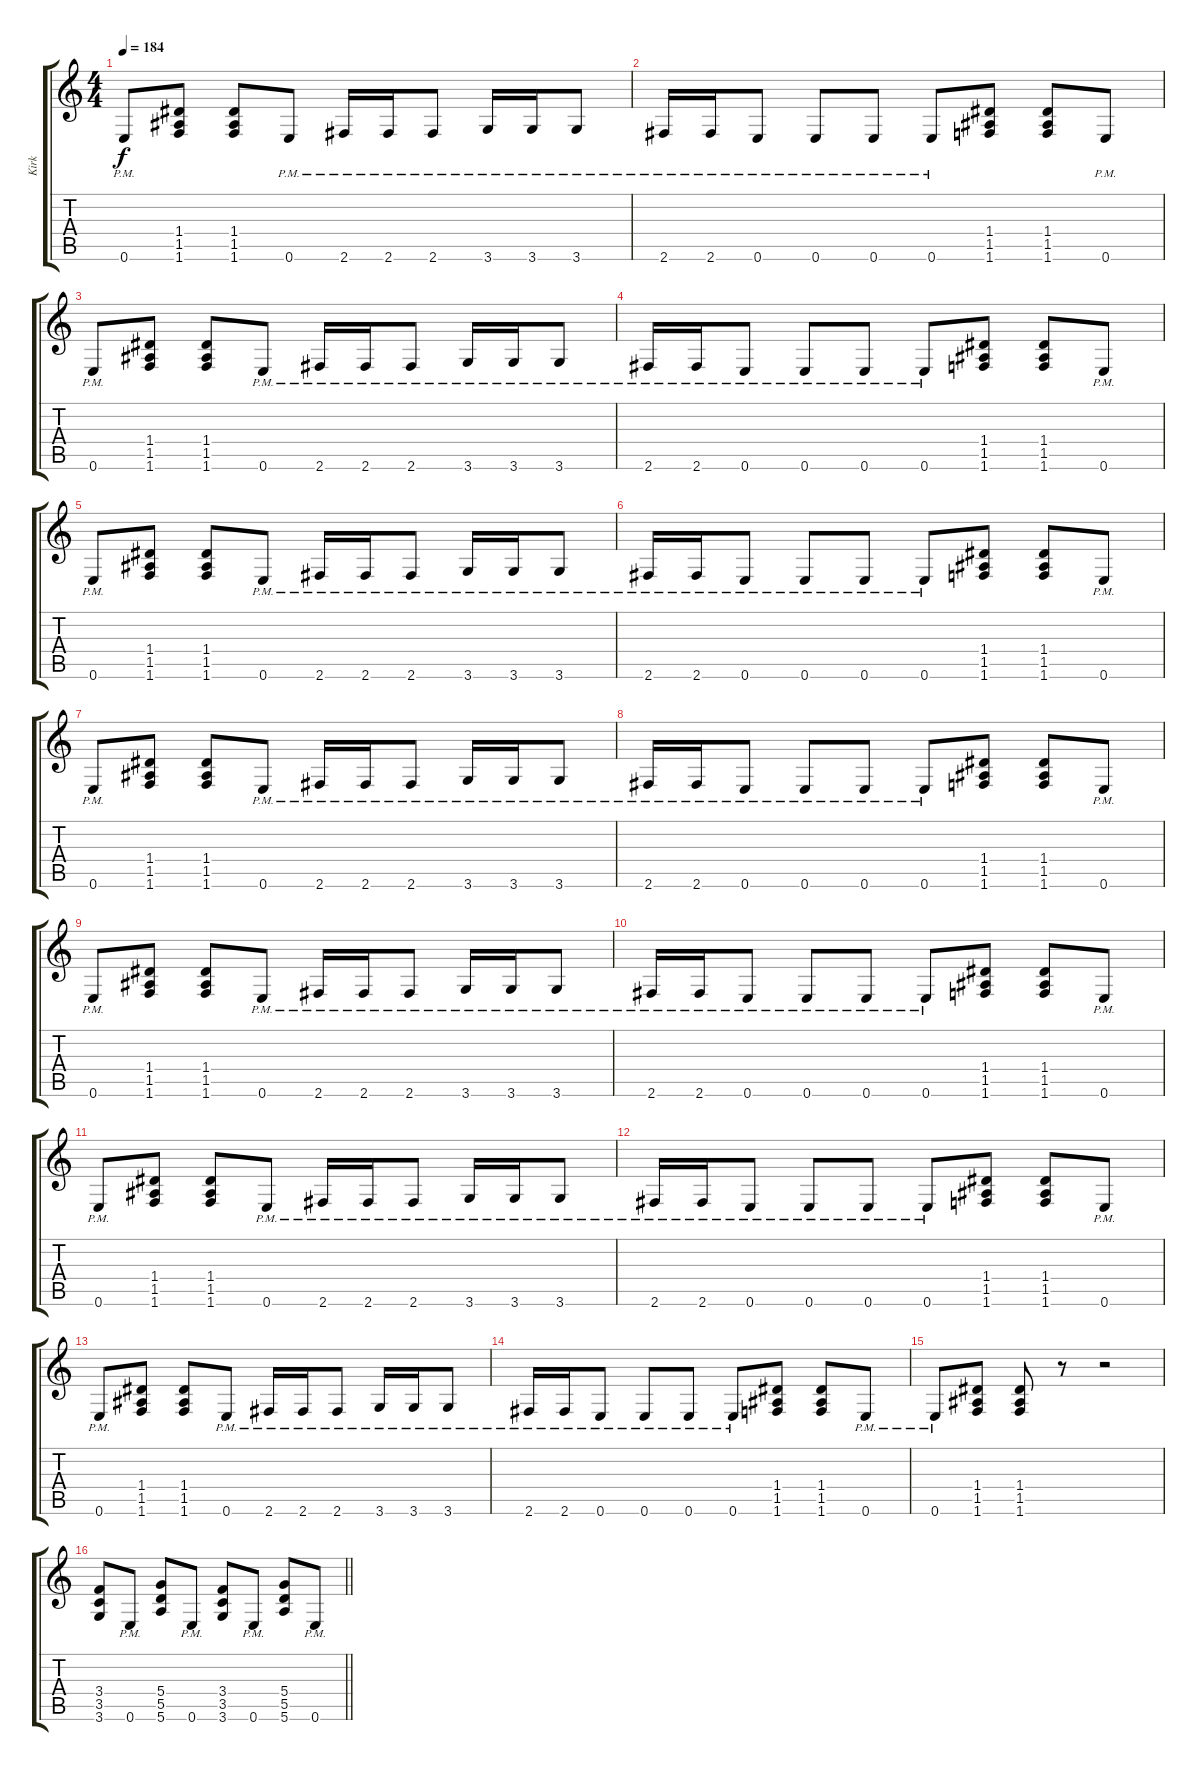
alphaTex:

\track ("Kirk" "Kirk") {instrument distortionguitar}
\staff {score tabs}
\tuning (E4 B3 G3 D3 A2 E2) {hide}
\ts (4 4)
\tempo 184
\clef g2
\ks c
0.6{pm}.8{dy f} (1.4 1.5 1.6).8 (1.4 1.5 1.6).8 0.6{pm}.8 2.6{pm}.16 2.6{pm}.16 2.6{pm}.8 3.6{pm}.16 3.6{pm}.16 3.6{pm}.8 |
2.6{pm}.16 2.6{pm}.16 0.6{pm}.8 0.6{pm}.8 0.6{pm}.8 0.6{pm}.8 (1.4 1.5 1.6).8 (1.4 1.5 1.6).8 0.6{pm}.8 |
0.6{pm}.8 (1.4 1.5 1.6).8 (1.4 1.5 1.6).8 0.6{pm}.8 2.6{pm}.16 2.6{pm}.16 2.6{pm}.8 3.6{pm}.16 3.6{pm}.16 3.6{pm}.8 |
2.6{pm}.16 2.6{pm}.16 0.6{pm}.8 0.6{pm}.8 0.6{pm}.8 0.6{pm}.8 (1.4 1.5 1.6).8 (1.4 1.5 1.6).8 0.6{pm}.8 |
0.6{pm}.8 (1.4 1.5 1.6).8 (1.4 1.5 1.6).8 0.6{pm}.8 2.6{pm}.16 2.6{pm}.16 2.6{pm}.8 3.6{pm}.16 3.6{pm}.16 3.6{pm}.8 |
2.6{pm}.16 2.6{pm}.16 0.6{pm}.8 0.6{pm}.8 0.6{pm}.8 0.6{pm}.8 (1.4 1.5 1.6).8 (1.4 1.5 1.6).8 0.6{pm}.8 |
0.6{pm}.8 (1.4 1.5 1.6).8 (1.4 1.5 1.6).8 0.6{pm}.8 2.6{pm}.16 2.6{pm}.16 2.6{pm}.8 3.6{pm}.16 3.6{pm}.16 3.6{pm}.8 |
2.6{pm}.16 2.6{pm}.16 0.6{pm}.8 0.6{pm}.8 0.6{pm}.8 0.6{pm}.8 (1.4 1.5 1.6).8 (1.4 1.5 1.6).8 0.6{pm}.8 |
0.6{pm}.8 (1.4 1.5 1.6).8 (1.4 1.5 1.6).8 0.6{pm}.8 2.6{pm}.16 2.6{pm}.16 2.6{pm}.8 3.6{pm}.16 3.6{pm}.16 3.6{pm}.8 |
2.6{pm}.16 2.6{pm}.16 0.6{pm}.8 0.6{pm}.8 0.6{pm}.8 0.6{pm}.8 (1.4 1.5 1.6).8 (1.4 1.5 1.6).8 0.6{pm}.8 |
0.6{pm}.8 (1.4 1.5 1.6).8 (1.4 1.5 1.6).8 0.6{pm}.8 2.6{pm}.16 2.6{pm}.16 2.6{pm}.8 3.6{pm}.16 3.6{pm}.16 3.6{pm}.8 |
2.6{pm}.16 2.6{pm}.16 0.6{pm}.8 0.6{pm}.8 0.6{pm}.8 0.6{pm}.8 (1.4 1.5 1.6).8 (1.4 1.5 1.6).8 0.6{pm}.8 |
0.6{pm}.8 (1.4 1.5 1.6).8 (1.4 1.5 1.6).8 0.6{pm}.8 2.6{pm}.16 2.6{pm}.16 2.6{pm}.8 3.6{pm}.16 3.6{pm}.16 3.6{pm}.8 |
2.6{pm}.16 2.6{pm}.16 0.6{pm}.8 0.6{pm}.8 0.6{pm}.8 0.6{pm}.8 (1.4 1.5 1.6).8 (1.4 1.5 1.6).8 0.6{pm}.8 |
0.6{pm}.8 (1.4 1.5 1.6).8 (1.4 1.5 1.6).8 r.8 r.2 |
\barLineRight lightlight
(3.4 3.5 3.6).8 0.6{pm}.8 (5.4 5.5 5.6).8 0.6{pm}.8 (3.4 3.5 3.6).8 0.6{pm}.8 (5.4 5.5 5.6).8 0.6{pm}.8
